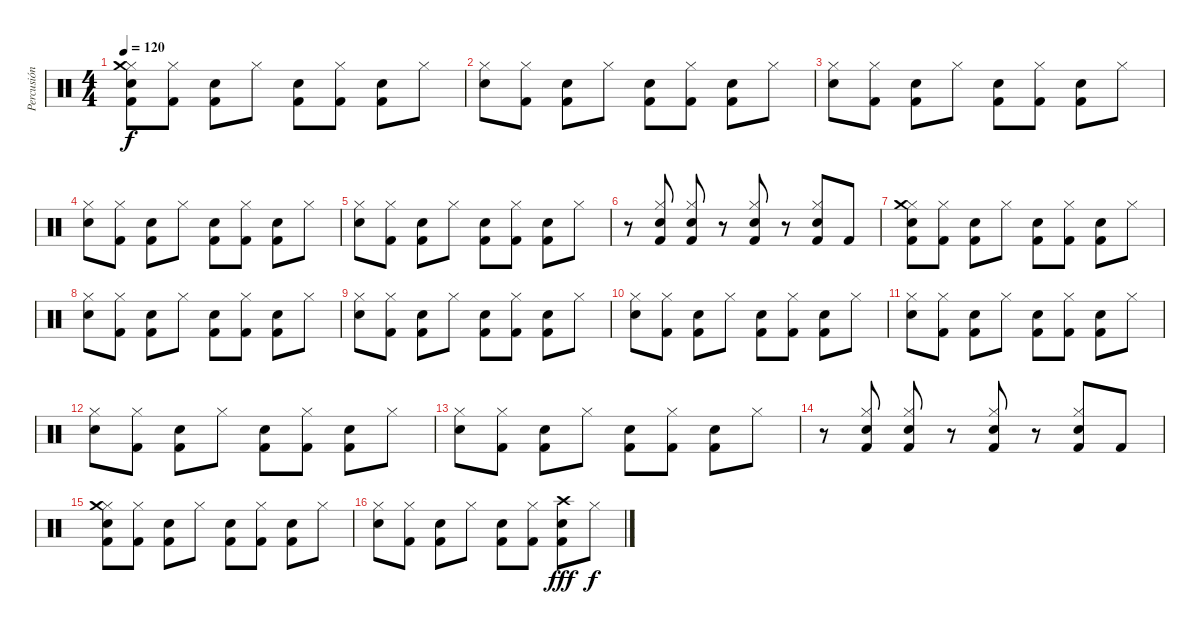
\track ("Percusión" "Percusión") {instrument percussion}
\staff {score}
\articulation defaults
\ts (4 4)
\tempo 120
\clef neutral
\ks c
("Electric Snare (hit)" "Hi-Hat (closed)" "Crash medium (hit)" "Kick (hit) 2").8{dy f} ("Hi-Hat (closed)" "Kick (hit) 2").8 ("Electric Snare (hit)" "Kick (hit) 2").8 "Hi-Hat (closed)".8 ("Electric Snare (hit)" "Kick (hit) 2").8 ("Hi-Hat (closed)" "Kick (hit) 2").8 ("Electric Snare (hit)" "Kick (hit) 2").8 "Hi-Hat (closed)".8 |
("Electric Snare (hit)" "Hi-Hat (closed)").8 ("Hi-Hat (closed)" "Kick (hit) 2").8 ("Electric Snare (hit)" "Kick (hit) 2").8 "Hi-Hat (closed)".8 ("Electric Snare (hit)" "Kick (hit) 2").8 ("Hi-Hat (closed)" "Kick (hit) 2").8 ("Electric Snare (hit)" "Kick (hit) 2").8 "Hi-Hat (closed)".8 |
("Electric Snare (hit)" "Hi-Hat (closed)").8 ("Hi-Hat (closed)" "Kick (hit) 2").8 ("Electric Snare (hit)" "Kick (hit) 2").8 "Hi-Hat (closed)".8 ("Electric Snare (hit)" "Kick (hit) 2").8 ("Hi-Hat (closed)" "Kick (hit) 2").8 ("Electric Snare (hit)" "Kick (hit) 2").8 "Hi-Hat (closed)".8 |
("Electric Snare (hit)" "Hi-Hat (closed)").8 ("Hi-Hat (closed)" "Kick (hit) 2").8 ("Electric Snare (hit)" "Kick (hit) 2").8 "Hi-Hat (closed)".8 ("Electric Snare (hit)" "Kick (hit) 2").8 ("Hi-Hat (closed)" "Kick (hit) 2").8 ("Electric Snare (hit)" "Kick (hit) 2").8 "Hi-Hat (closed)".8 |
("Electric Snare (hit)" "Hi-Hat (closed)").8 ("Hi-Hat (closed)" "Kick (hit) 2").8 ("Electric Snare (hit)" "Kick (hit) 2").8 "Hi-Hat (closed)".8 ("Electric Snare (hit)" "Kick (hit) 2").8 ("Hi-Hat (closed)" "Kick (hit) 2").8 ("Electric Snare (hit)" "Kick (hit) 2").8 "Hi-Hat (closed)".8 |
r.8 ("Electric Snare (hit)" "Kick (hit) 2" "Hi-Hat (closed)").8 ("Electric Snare (hit)" "Kick (hit) 2" "Hi-Hat (closed)").8 r.8 ("Electric Snare (hit)" "Kick (hit) 2" "Hi-Hat (closed)").8 r.8 ("Electric Snare (hit)" "Kick (hit) 2" "Hi-Hat (closed)").8 "Kick (hit) 2".8 |
("Electric Snare (hit)" "Hi-Hat (closed)" "Crash medium (hit)" "Kick (hit) 2").8 ("Hi-Hat (closed)" "Kick (hit) 2").8 ("Electric Snare (hit)" "Kick (hit) 2").8 "Hi-Hat (closed)".8 ("Electric Snare (hit)" "Kick (hit) 2").8 ("Hi-Hat (closed)" "Kick (hit) 2").8 ("Electric Snare (hit)" "Kick (hit) 2").8 "Hi-Hat (closed)".8 |
("Electric Snare (hit)" "Hi-Hat (closed)").8 ("Hi-Hat (closed)" "Kick (hit) 2").8 ("Electric Snare (hit)" "Kick (hit) 2").8 "Hi-Hat (closed)".8 ("Electric Snare (hit)" "Kick (hit) 2").8 ("Hi-Hat (closed)" "Kick (hit) 2").8 ("Electric Snare (hit)" "Kick (hit) 2").8 "Hi-Hat (closed)".8 |
("Electric Snare (hit)" "Hi-Hat (closed)").8 ("Hi-Hat (closed)" "Kick (hit) 2").8 ("Electric Snare (hit)" "Kick (hit) 2").8 "Hi-Hat (closed)".8 ("Electric Snare (hit)" "Kick (hit) 2").8 ("Hi-Hat (closed)" "Kick (hit) 2").8 ("Electric Snare (hit)" "Kick (hit) 2").8 "Hi-Hat (closed)".8 |
("Electric Snare (hit)" "Hi-Hat (closed)").8 ("Hi-Hat (closed)" "Kick (hit) 2").8 ("Electric Snare (hit)" "Kick (hit) 2").8 "Hi-Hat (closed)".8 ("Electric Snare (hit)" "Kick (hit) 2").8 ("Hi-Hat (closed)" "Kick (hit) 2").8 ("Electric Snare (hit)" "Kick (hit) 2").8 "Hi-Hat (closed)".8 |
("Electric Snare (hit)" "Hi-Hat (closed)").8 ("Hi-Hat (closed)" "Kick (hit) 2").8 ("Electric Snare (hit)" "Kick (hit) 2").8 "Hi-Hat (closed)".8 ("Electric Snare (hit)" "Kick (hit) 2").8 ("Hi-Hat (closed)" "Kick (hit) 2").8 ("Electric Snare (hit)" "Kick (hit) 2").8 "Hi-Hat (closed)".8 |
("Electric Snare (hit)" "Hi-Hat (closed)").8 ("Hi-Hat (closed)" "Kick (hit) 2").8 ("Electric Snare (hit)" "Kick (hit) 2").8 "Hi-Hat (closed)".8 ("Electric Snare (hit)" "Kick (hit) 2").8 ("Hi-Hat (closed)" "Kick (hit) 2").8 ("Electric Snare (hit)" "Kick (hit) 2").8 "Hi-Hat (closed)".8 |
("Electric Snare (hit)" "Hi-Hat (closed)").8 ("Hi-Hat (closed)" "Kick (hit) 2").8 ("Electric Snare (hit)" "Kick (hit) 2").8 "Hi-Hat (closed)".8 ("Electric Snare (hit)" "Kick (hit) 2").8 ("Hi-Hat (closed)" "Kick (hit) 2").8 ("Electric Snare (hit)" "Kick (hit) 2").8 "Hi-Hat (closed)".8 |
r.8 ("Electric Snare (hit)" "Kick (hit) 2" "Hi-Hat (closed)").8 ("Electric Snare (hit)" "Kick (hit) 2" "Hi-Hat (closed)").8 r.8 ("Electric Snare (hit)" "Kick (hit) 2" "Hi-Hat (closed)").8 r.8 ("Electric Snare (hit)" "Kick (hit) 2" "Hi-Hat (closed)").8 "Kick (hit) 2".8 |
("Electric Snare (hit)" "Hi-Hat (closed)" "Crash medium (hit)" "Kick (hit) 2").8 ("Hi-Hat (closed)" "Kick (hit) 2").8 ("Electric Snare (hit)" "Kick (hit) 2").8 "Hi-Hat (closed)".8 ("Electric Snare (hit)" "Kick (hit) 2").8 ("Hi-Hat (closed)" "Kick (hit) 2").8 ("Electric Snare (hit)" "Kick (hit) 2").8 "Hi-Hat (closed)".8 |
("Electric Snare (hit)" "Hi-Hat (closed)").8 ("Hi-Hat (closed)" "Kick (hit) 2").8 ("Electric Snare (hit)" "Kick (hit) 2").8 "Hi-Hat (closed)".8 ("Electric Snare (hit)" "Kick (hit) 2").8 ("Hi-Hat (closed)" "Kick (hit) 2").8 ("Electric Snare (hit)" "Kick (hit) 2" "Crash high (hit)").8{dy fff} "Hi-Hat (closed)".8{dy f}
